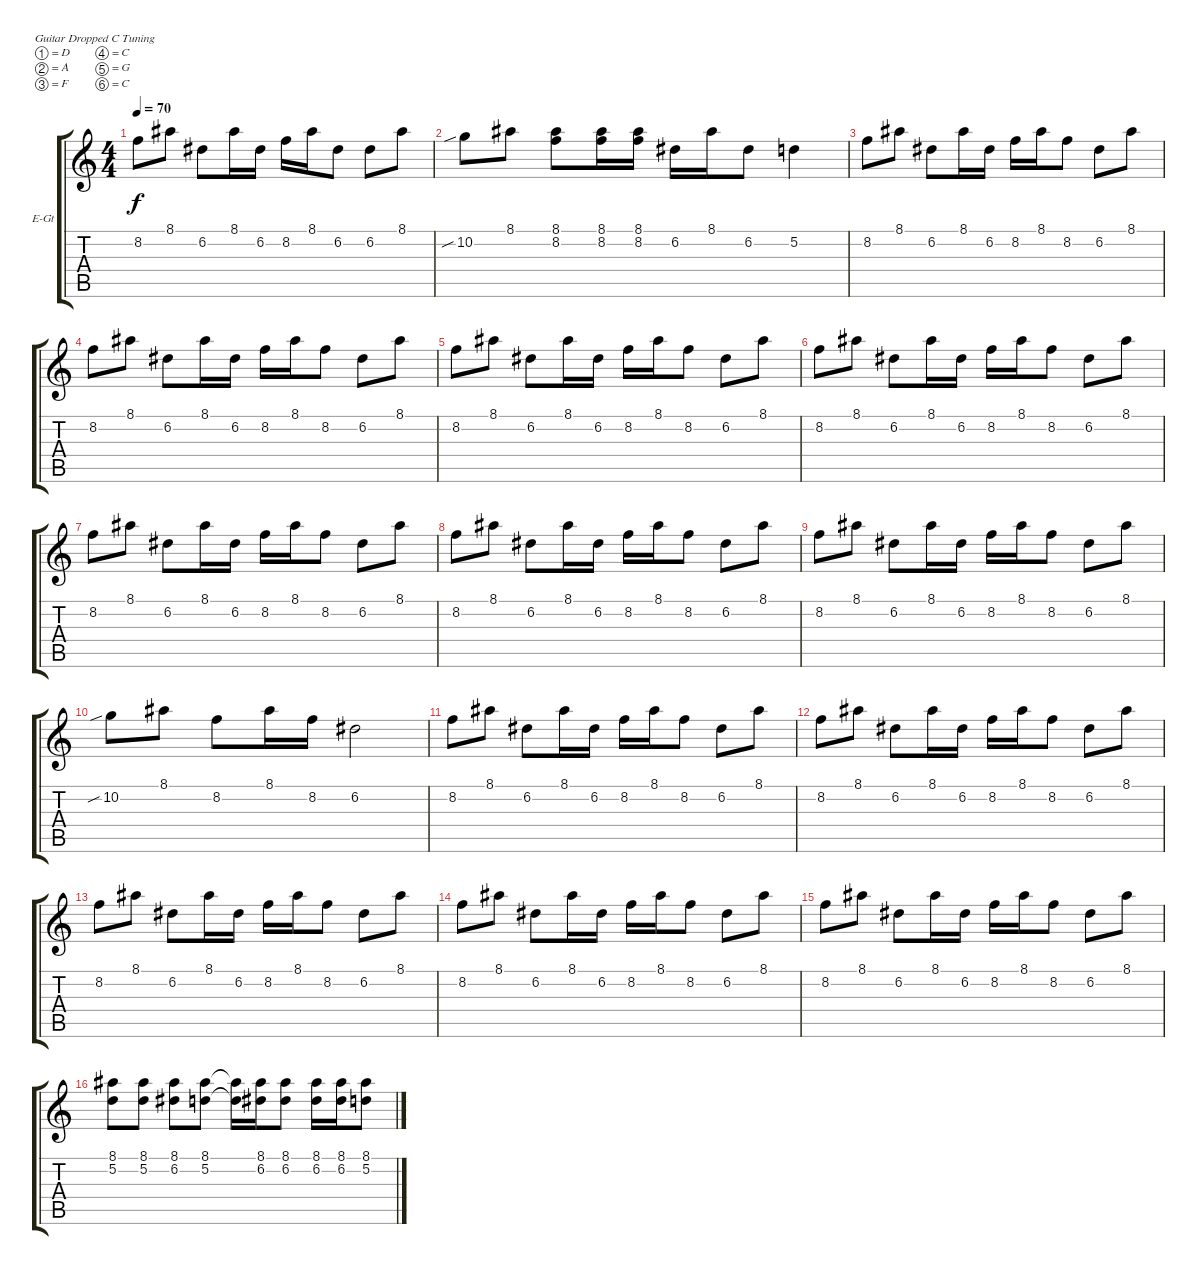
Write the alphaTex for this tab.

\bracketExtendMode groupsimilarinstruments
\firstSystemTrackNameOrientation horizontal
\otherSystemsTrackNameOrientation horizontal
\track ("Untitled" "E-Gt") {instrument distortionguitar}
\staff {score tabs}
\tuning (D4 A3 F3 C3 G2 C2)
\ts (4 4)
\tempo 70
\clef g2
\ks c
8.2.8{dy f} 8.1.8 6.2.8 8.1.16 6.2.16 8.2.16 8.1.16 6.2.8 6.2.8 8.1.8 |
10.2{sib}.8 8.1.8 (8.1 8.2).8 (8.1 8.2).16 (8.1 8.2).16 6.2.16 8.1.16 6.2.8 5.2.4 |
8.2.8 8.1.8 6.2.8 8.1.16 6.2.16 8.2.16 8.1.16 8.2.8 6.2.8 8.1.8 |
8.2.8 8.1.8 6.2.8 8.1.16 6.2.16 8.2.16 8.1.16 8.2.8 6.2.8 8.1.8 |
8.2.8 8.1.8 6.2.8 8.1.16 6.2.16 8.2.16 8.1.16 8.2.8 6.2.8 8.1.8 |
8.2.8 8.1.8 6.2.8 8.1.16 6.2.16 8.2.16 8.1.16 8.2.8 6.2.8 8.1.8 |
8.2.8 8.1.8 6.2.8 8.1.16 6.2.16 8.2.16 8.1.16 8.2.8 6.2.8 8.1.8 |
8.2.8 8.1.8 6.2.8 8.1.16 6.2.16 8.2.16 8.1.16 8.2.8 6.2.8 8.1.8 |
8.2.8 8.1.8 6.2.8 8.1.16 6.2.16 8.2.16 8.1.16 8.2.8 6.2.8 8.1.8 |
10.2{sib}.8 8.1.8 8.2.8 8.1.16 8.2.16 6.2.2 |
8.2.8 8.1.8 6.2.8 8.1.16 6.2.16 8.2.16 8.1.16 8.2.8 6.2.8 8.1.8 |
8.2.8 8.1.8 6.2.8 8.1.16 6.2.16 8.2.16 8.1.16 8.2.8 6.2.8 8.1.8 |
8.2.8 8.1.8 6.2.8 8.1.16 6.2.16 8.2.16 8.1.16 8.2.8 6.2.8 8.1.8 |
8.2.8 8.1.8 6.2.8 8.1.16 6.2.16 8.2.16 8.1.16 8.2.8 6.2.8 8.1.8 |
8.2.8 8.1.8 6.2.8 8.1.16 6.2.16 8.2.16 8.1.16 8.2.8 6.2.8 8.1.8 |
(8.1 5.2).8 (8.1 5.2).8 (8.1 6.2).8 (8.1 5.2).8 (8.1{t} 5.2{t}).16 (8.1 6.2).16 (8.1 6.2).8 (8.1 6.2).16 (8.1 6.2).16 (8.1 5.2).8
